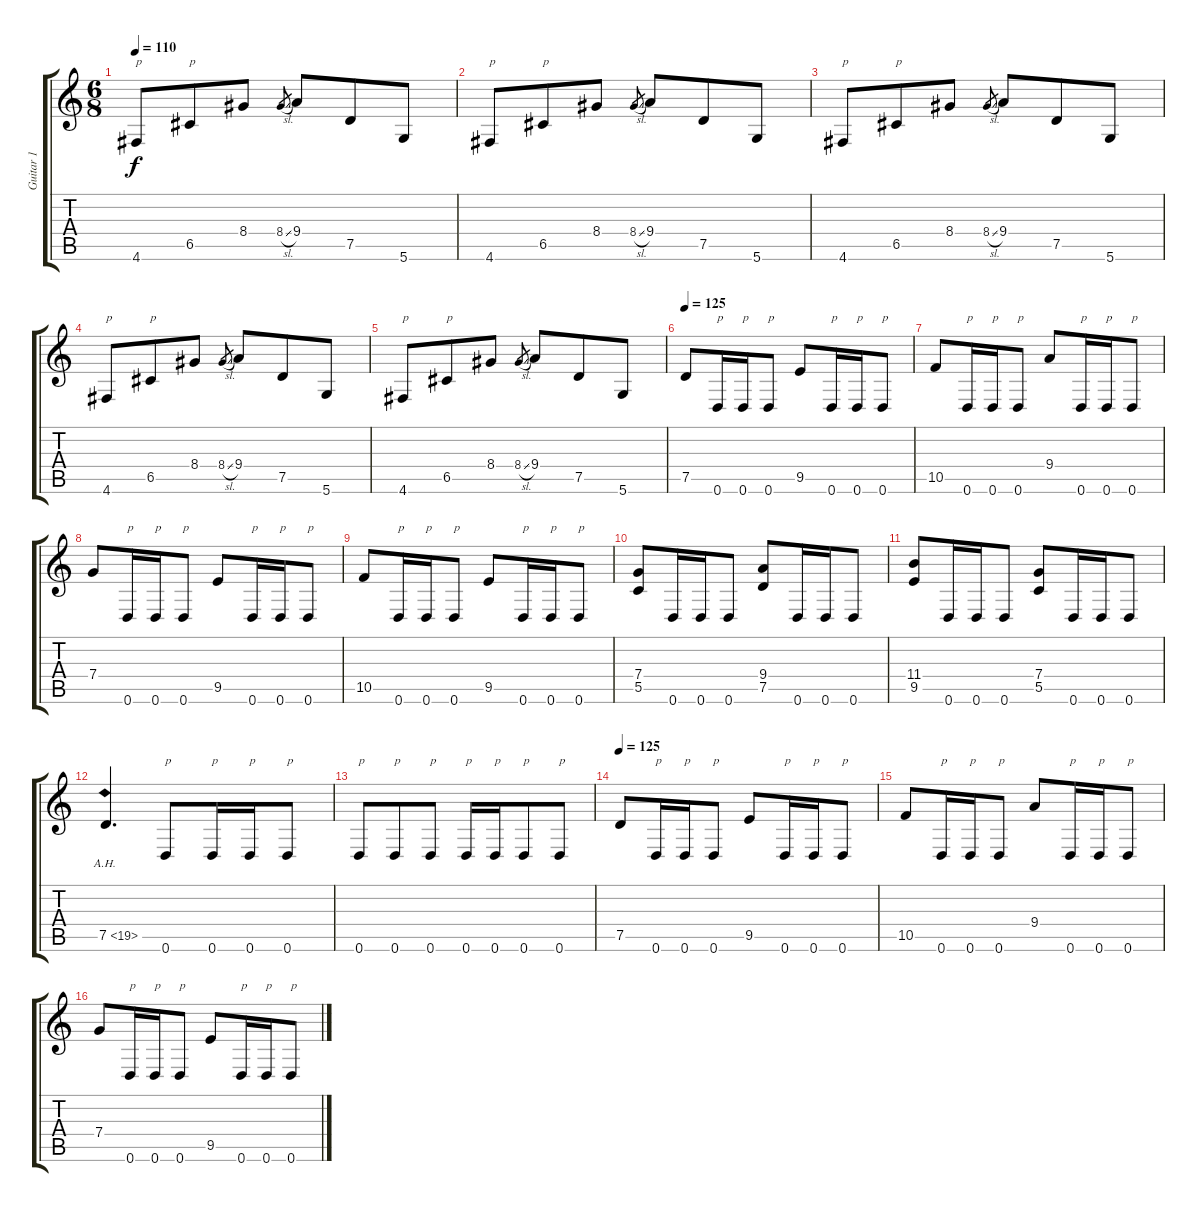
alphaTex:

\track ("Guitar 1" "Guitar 1") {instrument distortionguitar}
\staff {score tabs}
\tuning (D4 A3 F3 C3 G2 D2) {hide}
\ts (6 8)
\tempo 110
\clef g2
\ks c
4.6.8{txt "p" dy f} 6.5.8{txt "p"} 8.4.8 8.4{sl}.8{gr} 9.4.8 7.5.8 5.6.8 |
4.6.8{txt "p"} 6.5.8{txt "p"} 8.4.8 8.4{sl}.8{gr} 9.4.8 7.5.8 5.6.8 |
4.6.8{txt "p"} 6.5.8{txt "p"} 8.4.8 8.4{sl}.8{gr} 9.4.8 7.5.8 5.6.8 |
4.6.8{txt "p"} 6.5.8{txt "p"} 8.4.8 8.4{sl}.8{gr} 9.4.8 7.5.8 5.6.8 |
4.6.8{txt "p"} 6.5.8{txt "p"} 8.4.8 8.4{sl}.8{gr} 9.4.8 7.5.8 5.6.8 |
\tempo 125
7.5.8 0.6.16{txt "p"} 0.6.16{txt "p"} 0.6.8{txt "p"} 9.5.8 0.6.16{txt "p"} 0.6.16{txt "p"} 0.6.8{txt "p"} |
10.5.8 0.6.16{txt "p"} 0.6.16{txt "p"} 0.6.8{txt "p"} 9.4.8 0.6.16{txt "p"} 0.6.16{txt "p"} 0.6.8{txt "p"} |
7.4.8 0.6.16{txt "p"} 0.6.16{txt "p"} 0.6.8{txt "p"} 9.5.8 0.6.16{txt "p"} 0.6.16{txt "p"} 0.6.8{txt "p"} |
10.5.8 0.6.16{txt "p"} 0.6.16{txt "p"} 0.6.8{txt "p"} 9.5.8 0.6.16{txt "p"} 0.6.16{txt "p"} 0.6.8{txt "p"} |
(7.4 5.5).8 0.6.16 0.6.16 0.6.8 (9.4 7.5).8 0.6.16 0.6.16 0.6.8 |
(11.4 9.5).8 0.6.16 0.6.16 0.6.8 (7.4 5.5).8 0.6.16 0.6.16 0.6.8 |
7.5{ah 12}.4{d} 0.6.8{txt "p"} 0.6.16{txt "p"} 0.6.16{txt "p"} 0.6.8{txt "p"} |
0.6.8{txt "p"} 0.6.8{txt "p"} 0.6.8{txt "p"} 0.6.16{txt "p"} 0.6.16{txt "p"} 0.6.8{txt "p"} 0.6.8{txt "p"} |
\tempo 125
7.5.8 0.6.16{txt "p"} 0.6.16{txt "p"} 0.6.8{txt "p"} 9.5.8 0.6.16{txt "p"} 0.6.16{txt "p"} 0.6.8{txt "p"} |
10.5.8 0.6.16{txt "p"} 0.6.16{txt "p"} 0.6.8{txt "p"} 9.4.8 0.6.16{txt "p"} 0.6.16{txt "p"} 0.6.8{txt "p"} |
7.4.8 0.6.16{txt "p"} 0.6.16{txt "p"} 0.6.8{txt "p"} 9.5.8 0.6.16{txt "p"} 0.6.16{txt "p"} 0.6.8{txt "p"}
